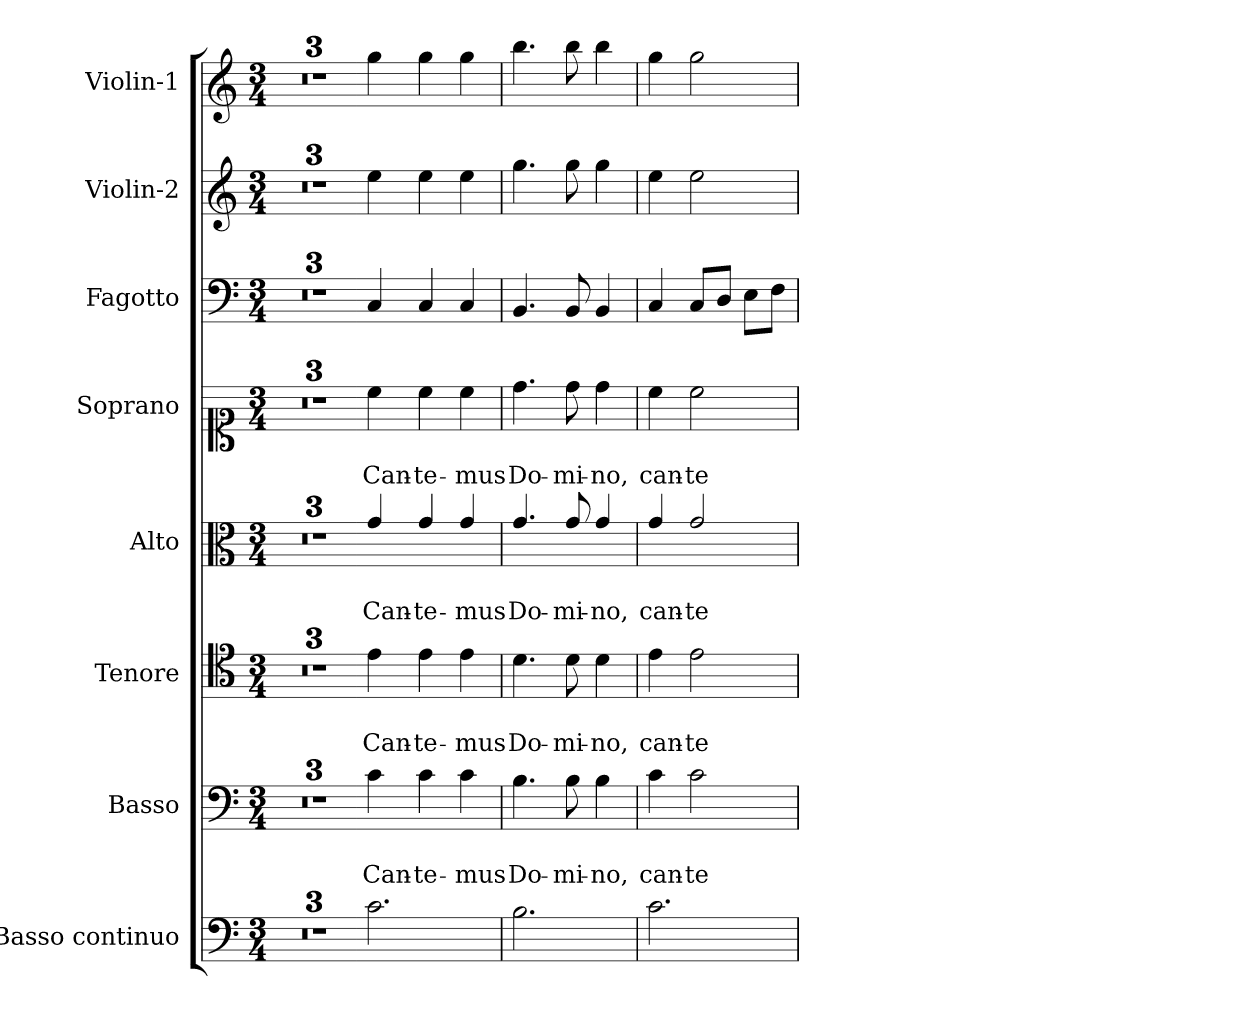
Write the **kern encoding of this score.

**kern	**kern	**text	**text	**kern	**text	**text	**kern	**text	**text	**kern	**text	**text	**kern	**kern	**kern
*part8	*part7	*part7	*part7	*part6	*part6	*part6	*part5	*part5	*part5	*part4	*part4	*part4	*part3	*part2	*part1
*staff8	*staff7	*staff7	*staff7	*staff6	*staff6	*staff6	*staff5	*staff5	*staff5	*staff4	*staff4	*staff4	*staff3	*staff2	*staff1
*I"Basso continuo	*I"Basso	*	*	*I"Tenore	*	*	*I"Alto	*	*	*I"Soprano	*	*	*I"Fagotto	*I"Violin-2	*I"Violin-1
*I'BC	*I'B	*	*	*I'T	*	*	*I'A	*	*	*I'S	*	*	*I'Fg	*I'V2	*I'V1
*clefF4	*clefF4	*	*	*clefC4	*	*	*clefC3	*	*	*clefC1	*	*	*clefF4	*clefG2	*clefG2
*k[]	*k[]	*	*	*k[]	*	*	*k[]	*	*	*k[]	*	*	*k[]	*k[]	*k[]
*C:	*C:	*	*	*C:	*	*	*C:	*	*	*C:	*	*	*C:	*C:	*C:
*M3/4	*M3/4	*	*	*M3/4	*	*	*M3/4	*	*	*M3/4	*	*	*M3/4	*M3/4	*M3/4
=1	=1	=1	=1	=1	=1	=1	=1	=1	=1	=1	=1	=1	=1	=1	=1
2.ryy	2.ryy	.	.	2.ryy	.	.	2.ryy	.	.	2.ryy	.	.	2.ryy	2.ryy	2.ryy
=2	=2	=2	=2	=2	=2	=2	=2	=2	=2	=2	=2	=2	=2	=2	=2
2.r	2.r	.	.	2.r	.	.	2.r	.	.	2.r	.	.	2.r	2.r	2.r
=3	=3	=3	=3	=3	=3	=3	=3	=3	=3	=3	=3	=3	=3	=3	=3
*	*	*	*	*clefGv2	*	*	*clefG2	*	*	*clefG2	*	*	*	*	*
2.ryy	2.ryy	.	.	2.ryy	.	.	2.ryy	.	.	2.ryy	.	.	2.ryy	2.ryy	2.ryy
=3X1-	=3X1-	=3X1-	=3X1-	=3X1-	=3X1-	=3X1-	=3X1-	=3X1-	=3X1-	=3X1-	=3X1-	=3X1-	=3X1-	=3X1-	=3X1-
!	!	!	!LO:LY:b	!	!	!LO:LY:b	!	!	!LO:LY:b	!	!	!LO:LY:b	!	!	!
2.c\	4c\	.	Can-	4e\	.	Can-	4g/	.	Can-	4cc\	.	Can-	4C/	4ee\	4gg\
!	!	!	!LO:LY:b	!	!	!LO:LY:b	!	!	!LO:LY:b	!	!	!LO:LY:b	!	!	!
.	4c\	.	-te-	4e\	.	-te-	4g/	.	-te-	4cc\	.	-te-	4C/	4ee\	4gg\
!	!	!	!LO:LY:b	!	!	!LO:LY:b	!	!	!LO:LY:b	!	!	!LO:LY:b	!	!	!
.	4c\	.	-mus	4e\	.	-mus	4g/	.	-mus	4cc\	.	-mus	4C/	4ee\	4gg\
=4	=4	=4	=4	=4	=4	=4	=4	=4	=4	=4	=4	=4	=4	=4	=4
!	!	!	!LO:LY:b	!	!	!LO:LY:b	!	!	!LO:LY:b	!	!	!LO:LY:b	!	!	!
2.B\	4.B\	.	Do-	4.d\	.	Do-	4.g/	.	Do-	4.dd\	.	Do-	4.BB/	4.gg\	4.bb\
!	!	!	!LO:LY:b	!	!	!LO:LY:b	!	!	!LO:LY:b	!	!	!LO:LY:b	!	!	!
.	8B\	.	-mi-	8d\	.	-mi-	8g/	.	-mi-	8dd\	.	-mi-	8BB/	8gg\	8bb\
!	!	!	!LO:LY:b	!	!	!LO:LY:b	!	!	!LO:LY:b	!	!	!LO:LY:b	!	!	!
.	4B\	.	-no,	4d\	.	-no,	4g/	.	-no,	4dd\	.	-no,	4BB/	4gg\	4bb\
=5	=5	=5	=5	=5	=5	=5	=5	=5	=5	=5	=5	=5	=5	=5	=5
!	!	!	!LO:LY:b	!	!	!LO:LY:b	!	!	!LO:LY:b	!	!	!LO:LY:b	!	!	!
2.c\	4c\	.	can-	4e\	.	can-	4g/	.	can-	4cc\	.	can-	4C/	4ee\	4gg\
!	!	!	!LO:LY:b	!	!	!LO:LY:b	!	!	!LO:LY:b	!	!	!LO:LY:b	!	!	!
.	2c\	.	-te-	2e\	.	-te-	2g/	.	-te-	2cc\	.	-te-	8C/L	2ee\	2gg\
.	.	.	.	.	.	.	.	.	.	.	.	.	8D/J	.	.
.	.	.	.	.	.	.	.	.	.	.	.	.	8E\L	.	.
.	.	.	.	.	.	.	.	.	.	.	.	.	8F\J	.	.
=	=	=	=	=	=	=	=	=	=	=	=	=	=	=	=
*-	*-	*-	*-	*-	*-	*-	*-	*-	*-	*-	*-	*-	*-	*-	*-
